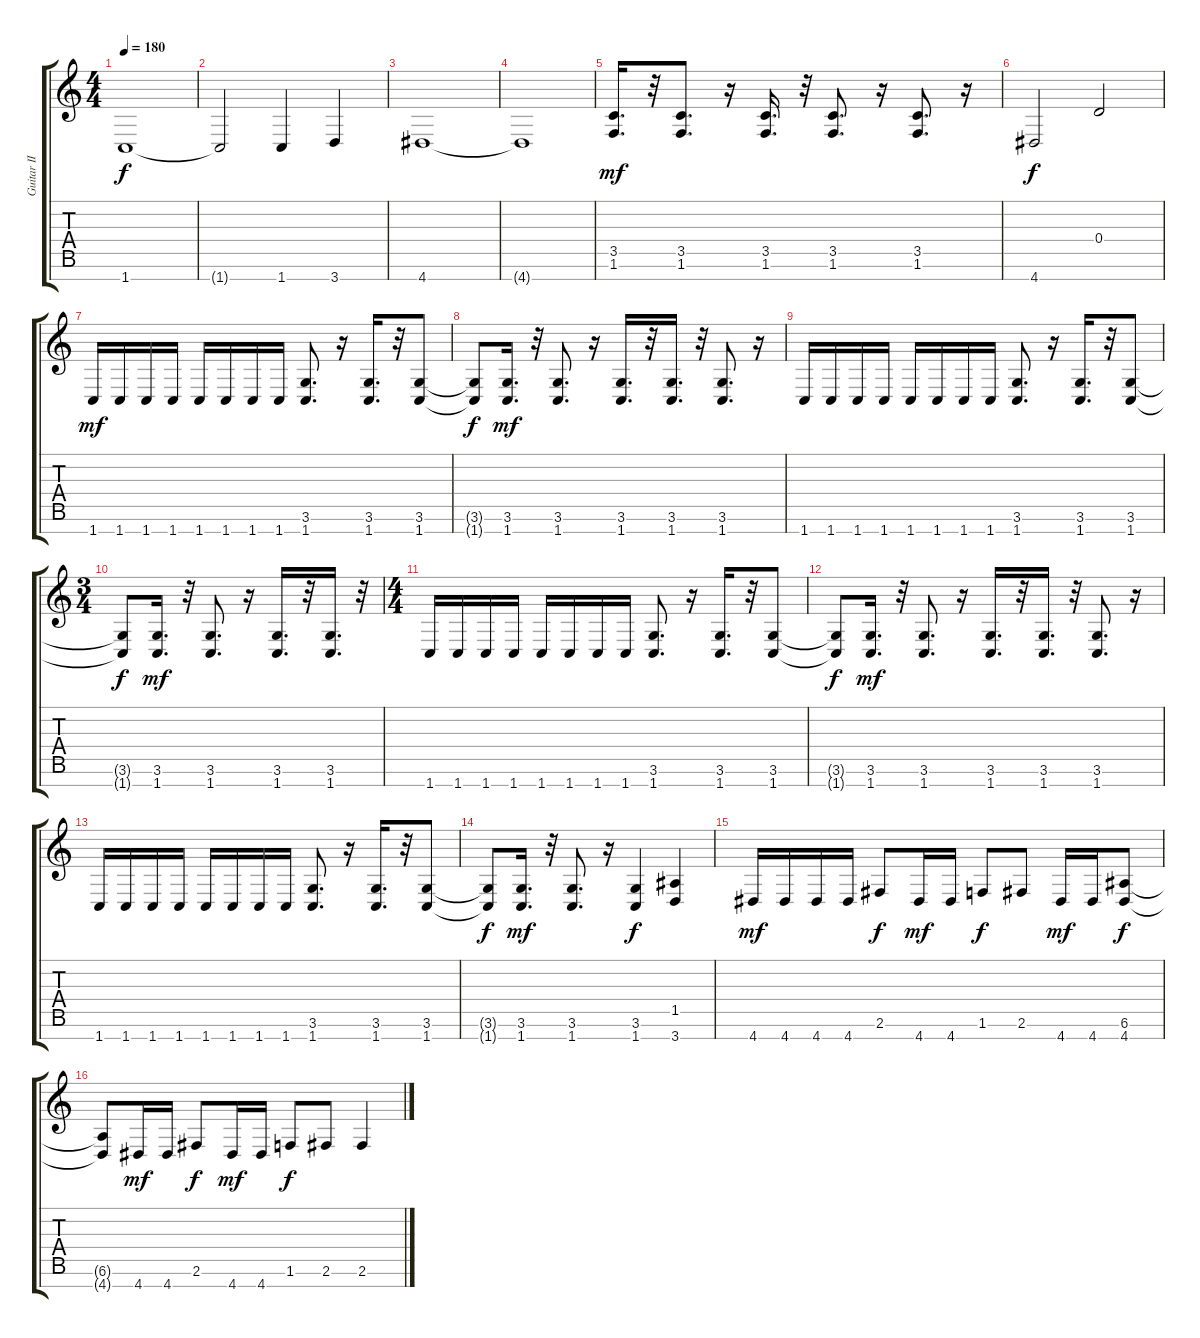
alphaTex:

\track ("Guitar II" "Guitar II") {instrument distortionguitar}
\staff {score tabs}
\tuning (E4 B3 G3 D3 A2 E2 B1) {hide}
\ts (4 4)
\tempo 180
\clef g2
\ks c
1.7.1{dy f} |
1.7{t}.2 1.7.4 3.7.4 |
4.7.1 |
4.7{t}.1 |
(3.5 1.6).16{d dy mf} r.32 (3.5 1.6).8{d} r.16 (3.5 1.6).16{d} r.32 (3.5 1.6).8{d} r.16 (3.5 1.6).8{d} r.16 |
4.7.2{dy f} 0.4.2 |
1.7.16{dy mf} 1.7.16 1.7.16 1.7.16 1.7.16 1.7.16 1.7.16 1.7.16 (3.6 1.7).8{d} r.16 (3.6 1.7).16{d} r.32 (3.6 1.7).8 |
(3.6{t} 1.7{t}).8{dy f} (3.6 1.7).16{d dy mf} r.32 (3.6 1.7).8{d} r.16 (3.6 1.7).16{d} r.32 (3.6 1.7).16{d} r.32 (3.6 1.7).8{d} r.16 |
1.7.16 1.7.16 1.7.16 1.7.16 1.7.16 1.7.16 1.7.16 1.7.16 (3.6 1.7).8{d} r.16 (3.6 1.7).16{d} r.32 (3.6 1.7).8 |
\ts (3 4)
(3.6{t} 1.7{t}).8{dy f} (3.6 1.7).16{d dy mf} r.32 (3.6 1.7).8{d} r.16 (3.6 1.7).16{d} r.32 (3.6 1.7).16{d} r.32 |
\ts (4 4)
1.7.16 1.7.16 1.7.16 1.7.16 1.7.16 1.7.16 1.7.16 1.7.16 (3.6 1.7).8{d} r.16 (3.6 1.7).16{d} r.32 (3.6 1.7).8 |
(3.6{t} 1.7{t}).8{dy f} (3.6 1.7).16{d dy mf} r.32 (3.6 1.7).8{d} r.16 (3.6 1.7).16{d} r.32 (3.6 1.7).16{d} r.32 (3.6 1.7).8{d} r.16 |
1.7.16 1.7.16 1.7.16 1.7.16 1.7.16 1.7.16 1.7.16 1.7.16 (3.6 1.7).8{d} r.16 (3.6 1.7).16{d} r.32 (3.6 1.7).8 |
(3.6{t} 1.7{t}).8{dy f} (3.6 1.7).16{d dy mf} r.32 (3.6 1.7).8{d} r.16 (3.6 1.7).4{dy f} (1.5 3.7).4 |
4.7.16{dy mf} 4.7.16 4.7.16 4.7.16 2.6.8{dy f} 4.7.16{dy mf} 4.7.16 1.6.8{dy f} 2.6.8 4.7.16{dy mf} 4.7.16 (6.6 4.7).8{dy f} |
(6.6{t} 4.7{t}).8 4.7.16{dy mf} 4.7.16 2.6.8{dy f} 4.7.16{dy mf} 4.7.16 1.6.8{dy f} 2.6.8 2.6.4
